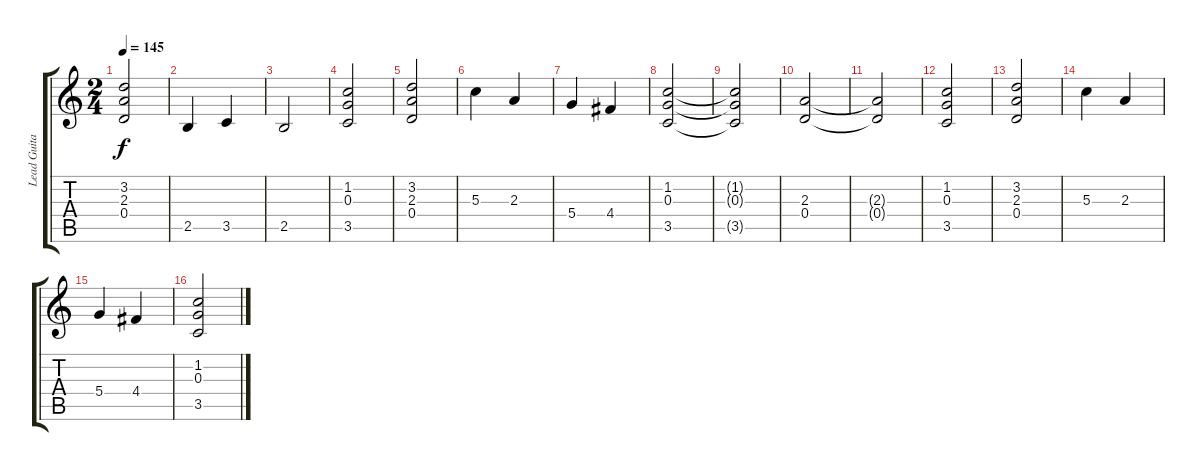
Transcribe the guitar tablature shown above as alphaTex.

\track ("Lead Guitar" "Lead Guita") {instrument distortionguitar}
\staff {score tabs}
\tuning (E4 B3 G3 D3 A2 E2) {hide}
\ts (2 4)
\tempo 145
\clef g2
\ks c
(3.2 2.3 0.4).2{dy f} |
2.5.4 3.5.4 |
2.5.2 |
(1.2 0.3 3.5).2 |
(3.2 2.3 0.4).2 |
5.3.4 2.3.4 |
5.4.4 4.4.4 |
(1.2 0.3 3.5).2 |
(1.2{t} 0.3{t} 3.5{t}).2 |
(2.3 0.4).2 |
(2.3{t} 0.4{t}).2 |
(1.2 0.3 3.5).2 |
(3.2 2.3 0.4).2 |
5.3.4 2.3.4 |
5.4.4 4.4.4 |
(1.2 0.3 3.5).2
